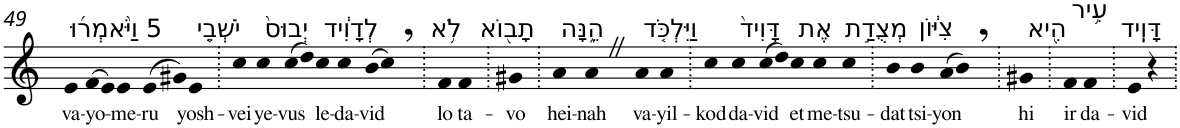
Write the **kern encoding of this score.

**kern	**text
*part1	*part1
*staff1	*staff1
*I"Piano	*
*I'Pno	*
!!LO:PB:g=z
*clefG2	*
*k[]	*
=49	=49
!LO:TX:a:t=5 וַיֹּ֨אמְר֜וּ	!
!	!LO:LY:b
4e	va-
!	!LO:LY:b
(>8f	-yo-
8e)	.
!	!LO:LY:b
4e	-me-
!	!LO:LY:b
(>8e	-ru
8g#X)	.
!LO:TX:a:t=יֹשְׁבֵ֤י	!
!	!LO:LY:b
4e	yosh-
=50.	=50.
!	!LO:LY:b
4cc	-vei
!LO:TX:a:t=יְבוּס֙	!
!	!LO:LY:b
4cc	ye-
!	!LO:LY:b
(>8cc	-vus
8dd)	.
!LO:TX:a:t=לְדָוִ֔יד	!
!	!LO:LY:b
4cc	le-
!	!LO:LY:b
4cc	-da-
!	!LO:LY:b
(>8b	-vid
8cc,)	.
=51.	=51.
!LO:TX:a:t=לֹ֥א	!
!	!LO:LY:b
4f	lo
!LO:TX:a:t=תָב֖וֹא	!
!	!LO:LY:b
4f	ta-
=52.	=52.
!	!LO:LY:b
4g#X	-vo
=53.	=53.
!LO:TX:a:t=הֵ֑נָּה	!
!	!LO:LY:b
4a	hei-
!	!LO:LY:b
4aZ	-nah
!LO:TX:a:t=וַיִּלְכֹּ֤ד	!
!	!LO:LY:b
4a	va-
!	!LO:LY:b
4a	-yil-
=54.	=54.
!	!LO:LY:b
4cc	-kod
!LO:TX:a:t=דָּוִיד֙	!
!	!LO:LY:b
4cc	da-
!	!LO:LY:b
(>8cc	-vid
8dd)	.
!LO:TX:a:t=אֶת	!
!	!LO:LY:b
4cc	et
!LO:TX:a:t=מְצֻדַ֣ת	!
!	!LO:LY:b
4cc	me-
!	!LO:LY:b
4cc	-tsu-
=55.	=55.
!	!LO:LY:b
4b	-dat
!LO:TX:a:t=צִיּ֔וֹן	!
!	!LO:LY:b
4b	tsi-
!	!LO:LY:b
(>8a	-yon
8b,)	.
=56.	=56.
!LO:TX:a:t=הִ֖יא	!
!	!LO:LY:b
4g#X	hi
=57.	=57.
!LO:TX:a:t=עִ֥יר	!
!	!LO:LY:b
4f	ir
!LO:TX:a:t=דָּוִֽיד	!
!	!LO:LY:b
4f	da-
=58.	=58.
!	!LO:LY:b
4e	-vid
4r	.
=.	=.
*-	*-
